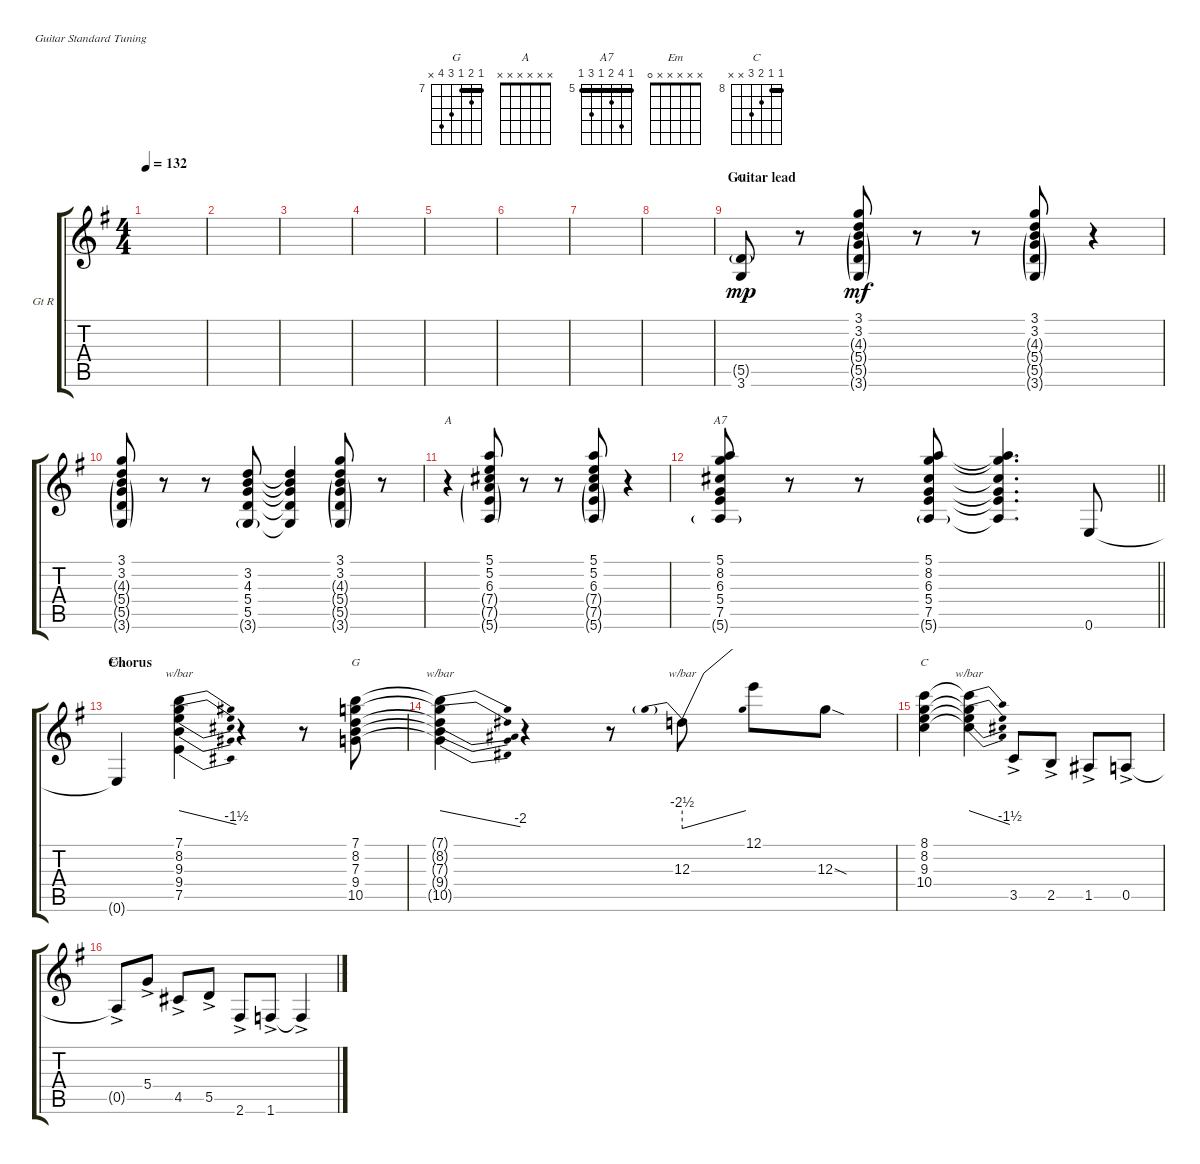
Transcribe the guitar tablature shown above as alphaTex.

\bracketExtendMode groupsimilarinstruments
\firstSystemTrackNameOrientation horizontal
\otherSystemsTrackNameOrientation horizontal
\track ("Guitar - right" "Gt R") {instrument acousticguitarsteel}
\staff {score tabs}
\tuning (E4 B3 G3 D3 A2 E2)
\chord ("G" x x x x x x)
\chord ("A" x x x x x x)
\chord ("A7" 5 8 6 5 7 5) {firstfret 5 showfingering false barre (5 5)}
\chord ("Em" x x x x x 0) {showfingering false}
\chord ("G" 7 8 7 9 10 x) {firstfret 7 barre 7}
\chord ("C" 8 8 9 10 x x) {firstfret 8 barre 8}
\ts (4 4)
\tempo 132
\clef g2
\ks g
|
|
|
|
|
|
|
|
\section ("" "Guitar lead")
(3.6 5.5{g}).8{ch "G" dy mp} r.8 (3.1 3.2 4.3{g} 5.4{g} 5.5{g} 3.6{g}).8{dy mf} r.8 r.8 (3.1 3.2 4.3{g} 5.4{g} 5.5{g} 3.6{g}).8 r.4 |
(3.1 3.2 4.3{g} 5.4{g} 5.5{g} 3.6{g}).8 r.8 r.8 (3.2 4.3 5.4 5.5 3.6{g}).8 (3.2{t} 4.3{t} 5.4{t} 5.5{t} 3.6{t}).4 (3.1 3.2 4.3{g} 5.4{g} 5.5{g} 3.6{g}).8 r.8 |
r.4{ch "A"} (5.1 5.2 6.3 7.4{g} 7.5{g} 5.6{g}).8 r.8 r.8 (5.1 5.2 6.3 7.4{g} 7.5{g} 5.6{g}).8 r.4 |
\barLineRight lightlight
(5.1 8.2 6.3 5.4 7.5 5.6{g}).8{ch "A7"} r.8 r.8 (5.1 8.2 6.3 5.4 7.5 5.6{g}).8 (5.1{t} 8.2{t} 6.3{t} 5.4{t} 7.5{t} 5.6{t}).4{d} 0.6.8 |
\section ("" "Chorus")
0.6{t}.4{ch "Em"} (7.1 8.2 9.3 9.4 7.5).4{tbe (dive default 36.6 0 59.4 -6)} r.4 r.8 (7.1 8.2 7.3 9.4 10.5).8{ch "G"} |
(7.1{t} 8.2{t} 7.3{t} 9.4{t} 10.5{t}).4{tbe (dive default 29.4 0 60 -8)} r.4 r.8 12.3.8{tbe (predivedive default 0 -10 46.199999999999996 0)} 12.1.8 12.3{sod}.8 |
(8.1 8.2 9.3 10.4).4{ch "C"} (8.1{t} 8.2{t} 9.3{t} 10.4{t}).4{tbe (dive default 28.799999999999997 0 60 -6)} 3.5{ac}.8 2.5{ac}.8 1.5{ac}.8 0.5{ac}.8 |
0.5{ac t}.8 5.4{ac}.8 4.5{ac}.8 5.5{ac}.8 2.6{ac}.8 1.6{ac}.8 1.6{ac t}.4
